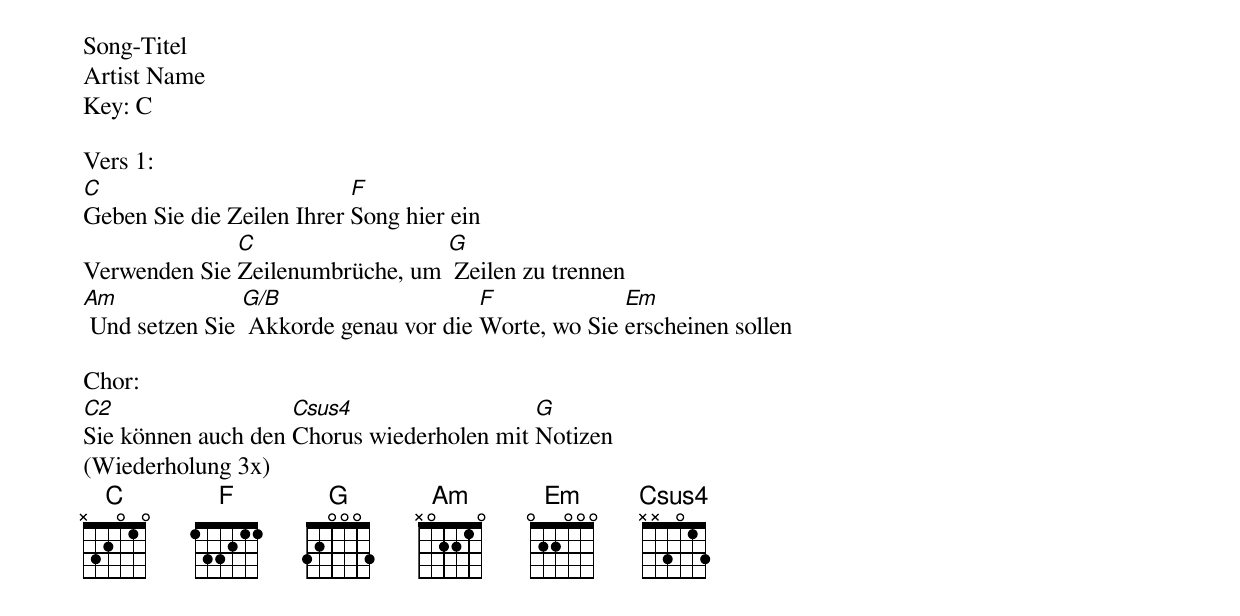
Song-Titel
Artist Name
Key: C

Vers 1:
[C]Geben Sie die Zeilen Ihrer [F]Song hier ein
Verwenden Sie [C]Zeilenumbrüche, um [G] Zeilen zu trennen
[Am] Und setzen Sie [G/B] Akkorde genau vor die [F]Worte, wo Sie [Em]erscheinen sollen

Chor:
[C2]Sie können auch den [Csus4]Chorus wiederholen mit [G]Notizen
(Wiederholung 3x)
